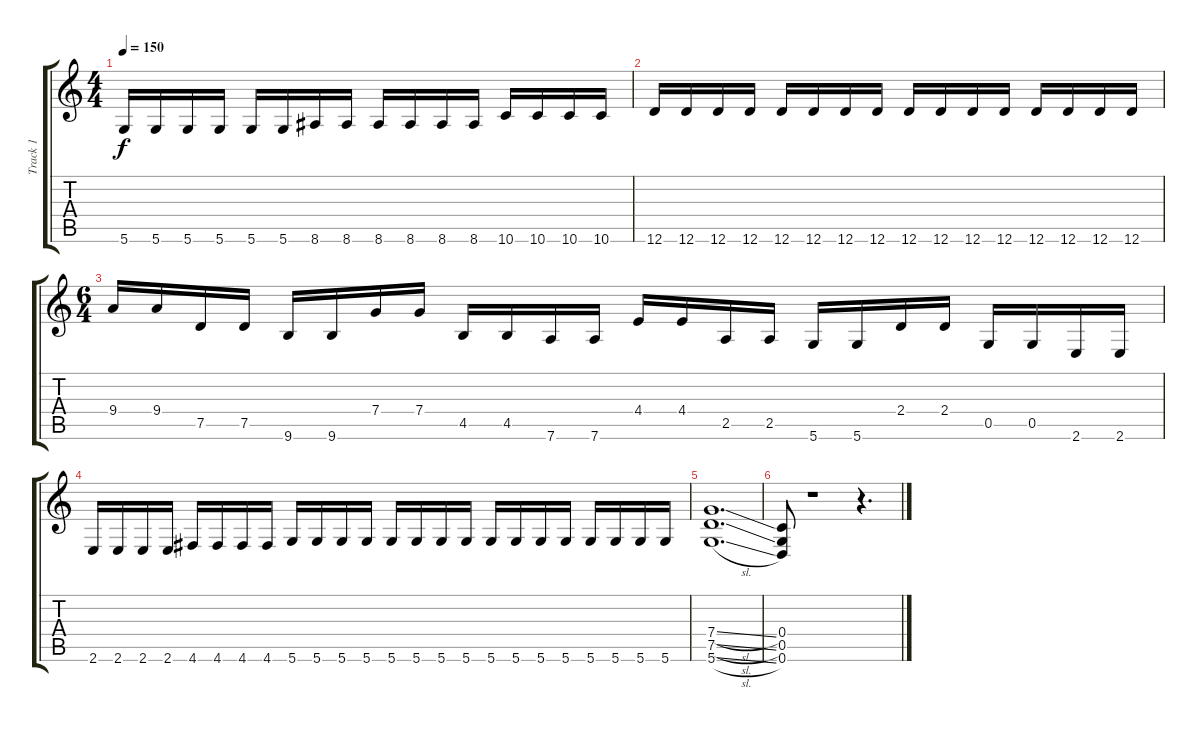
\track ("Track 1" "Track 1") {instrument distortionguitar}
\staff {score tabs}
\tuning (D4 A3 F3 C3 G2 D2) {hide}
\ts (4 4)
\tempo 150
\clef g2
\ks c
5.6.16{dy f} 5.6.16 5.6.16 5.6.16 5.6.16 5.6.16 8.6.16 8.6.16 8.6.16 8.6.16 8.6.16 8.6.16 10.6.16 10.6.16 10.6.16 10.6.16 |
12.6.16 12.6.16 12.6.16 12.6.16 12.6.16 12.6.16 12.6.16 12.6.16 12.6.16 12.6.16 12.6.16 12.6.16 12.6.16 12.6.16 12.6.16 12.6.16 |
\ts (6 4)
9.4.16 9.4.16 7.5.16 7.5.16 9.6.16 9.6.16 7.4.16 7.4.16 4.5.16 4.5.16 7.6.16 7.6.16 4.4.16 4.4.16 2.5.16 2.5.16 5.6.16 5.6.16 2.4.16 2.4.16 0.5.16 0.5.16 2.6.16 2.6.16 |
2.6.16 2.6.16 2.6.16 2.6.16 4.6.16 4.6.16 4.6.16 4.6.16 5.6.16 5.6.16 5.6.16 5.6.16 5.6.16 5.6.16 5.6.16 5.6.16 5.6.16 5.6.16 5.6.16 5.6.16 5.6.16 5.6.16 5.6.16 5.6.16 |
(7.4{sl} 7.5{sl} 5.6{sl}).1{d} |
(0.4 0.5 0.6).8 r.1 r.4{d}
